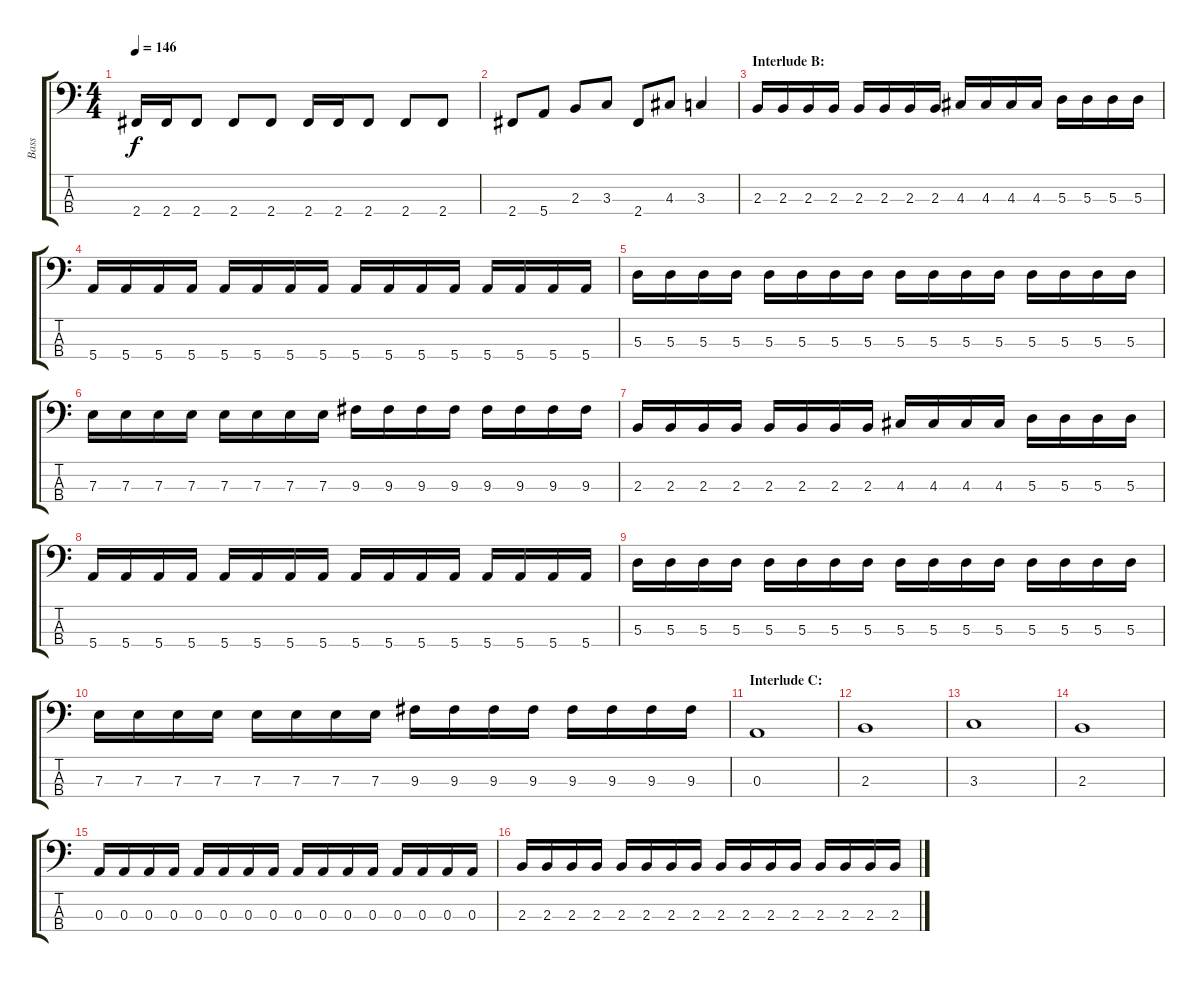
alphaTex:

\track ("Bass" "Bass") {instrument electricbasspick}
\staff {score tabs}
\tuning (G2 D2 A1 E1) {hide}
\ts (4 4)
\tempo 146
\clef f4
\ks c
2.4.16{dy f} 2.4.16 2.4.8 2.4.8 2.4.8 2.4.16 2.4.16 2.4.8 2.4.8 2.4.8 |
2.4.8 5.4.8 2.3.8 3.3.8 2.4.8 4.3.8 3.3.4 |
\section ("" "Interlude B:")
2.3.16 2.3.16 2.3.16 2.3.16 2.3.16 2.3.16 2.3.16 2.3.16 4.3.16 4.3.16 4.3.16 4.3.16 5.3.16 5.3.16 5.3.16 5.3.16 |
5.4.16 5.4.16 5.4.16 5.4.16 5.4.16 5.4.16 5.4.16 5.4.16 5.4.16 5.4.16 5.4.16 5.4.16 5.4.16 5.4.16 5.4.16 5.4.16 |
5.3.16 5.3.16 5.3.16 5.3.16 5.3.16 5.3.16 5.3.16 5.3.16 5.3.16 5.3.16 5.3.16 5.3.16 5.3.16 5.3.16 5.3.16 5.3.16 |
7.3.16 7.3.16 7.3.16 7.3.16 7.3.16 7.3.16 7.3.16 7.3.16 9.3.16 9.3.16 9.3.16 9.3.16 9.3.16 9.3.16 9.3.16 9.3.16 |
2.3.16 2.3.16 2.3.16 2.3.16 2.3.16 2.3.16 2.3.16 2.3.16 4.3.16 4.3.16 4.3.16 4.3.16 5.3.16 5.3.16 5.3.16 5.3.16 |
5.4.16 5.4.16 5.4.16 5.4.16 5.4.16 5.4.16 5.4.16 5.4.16 5.4.16 5.4.16 5.4.16 5.4.16 5.4.16 5.4.16 5.4.16 5.4.16 |
5.3.16 5.3.16 5.3.16 5.3.16 5.3.16 5.3.16 5.3.16 5.3.16 5.3.16 5.3.16 5.3.16 5.3.16 5.3.16 5.3.16 5.3.16 5.3.16 |
7.3.16 7.3.16 7.3.16 7.3.16 7.3.16 7.3.16 7.3.16 7.3.16 9.3.16 9.3.16 9.3.16 9.3.16 9.3.16 9.3.16 9.3.16 9.3.16 |
\section ("" "Interlude C:")
0.3.1 |
2.3.1 |
3.3.1 |
2.3.1 |
0.3.16 0.3.16 0.3.16 0.3.16 0.3.16 0.3.16 0.3.16 0.3.16 0.3.16 0.3.16 0.3.16 0.3.16 0.3.16 0.3.16 0.3.16 0.3.16 |
2.3.16 2.3.16 2.3.16 2.3.16 2.3.16 2.3.16 2.3.16 2.3.16 2.3.16 2.3.16 2.3.16 2.3.16 2.3.16 2.3.16 2.3.16 2.3.16
